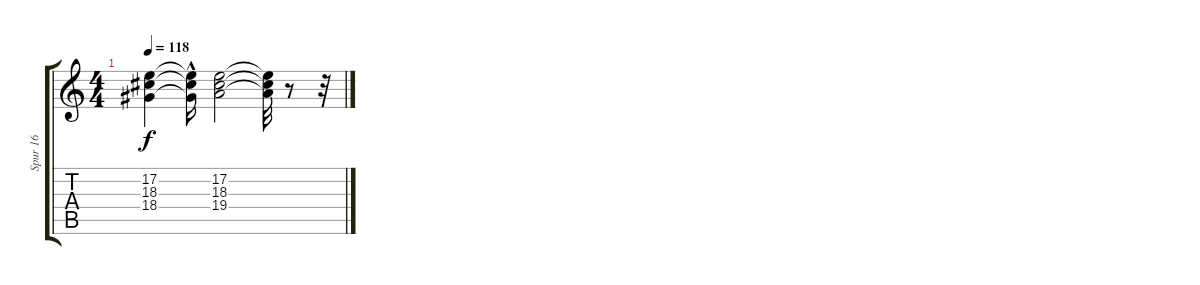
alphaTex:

\track ("Spur 16" "Spur 16") {instrument synthstrings1}
\staff {score tabs}
\tuning (E4 B3 G3 D3 A2 E2) {hide}
\ts (4 4)
\tempo 118
\clef g2
\ks c
(17.2{t} 18.3{t} 18.4{t}).4{dy f} (17.2{hac t} 18.3{hac t} 18.4{hac t}).16 (17.2 18.3 19.4).2{volume 2} (17.2{t} 18.3{t} 19.4{t}).32 r.8 r.32
